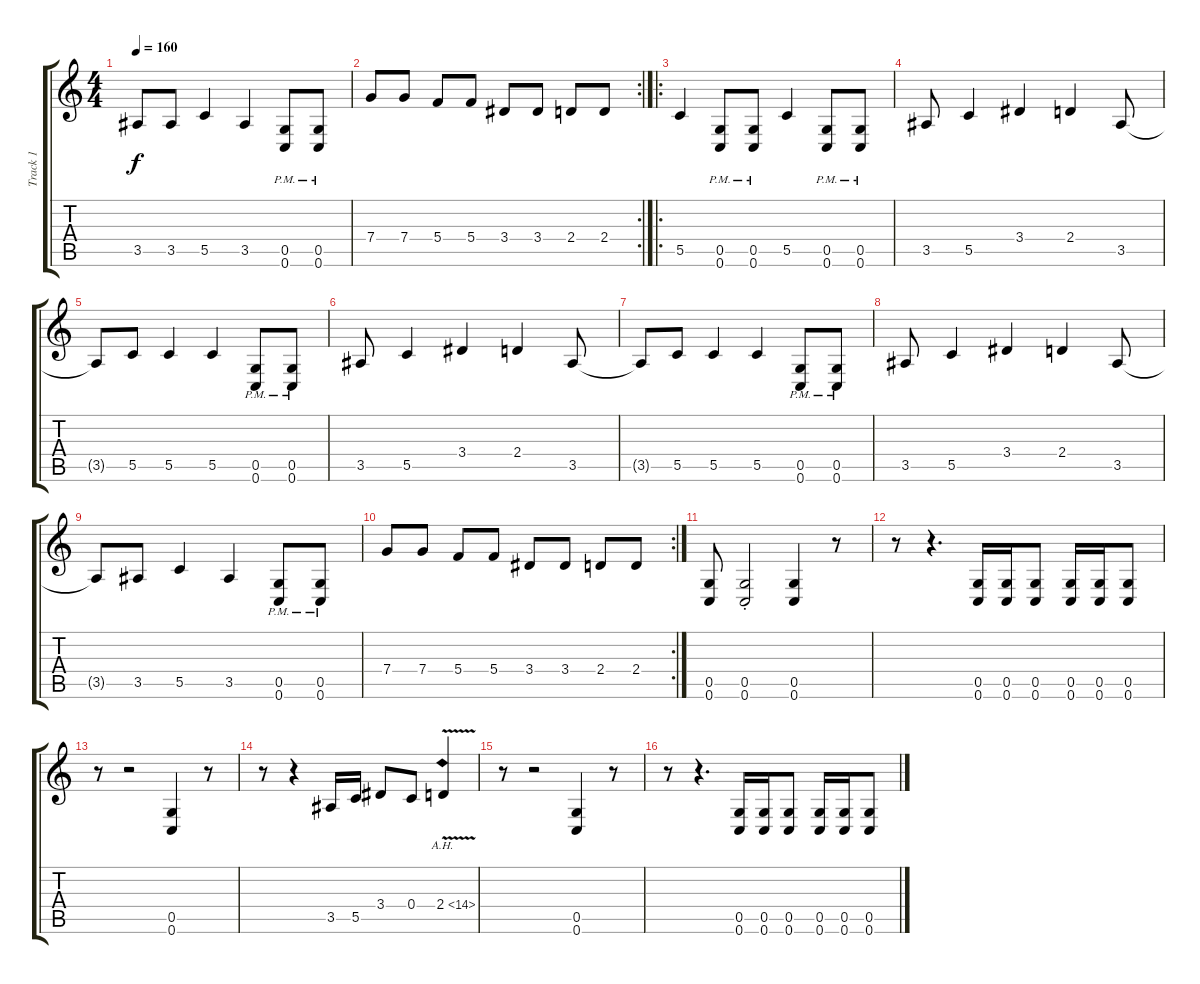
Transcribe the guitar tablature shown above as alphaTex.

\track ("Track 1" "Track 1") {instrument distortionguitar}
\staff {score tabs}
\tuning (D4 A3 F3 C3 G2 C2) {hide}
\ts (4 4)
\tempo 160
\clef g2
\ks c
3.5{t}.8{dy f} 3.5.8 5.5.4 3.5.4 (0.5{pm} 0.6{pm}).8 (0.5{pm} 0.6{pm}).8 |
\rc 2
7.4.8 7.4.8 5.4.8 5.4.8 3.4.8 3.4.8 2.4.8 2.4.8 |
\ro
5.5.4 (0.5{pm} 0.6{pm}).8 (0.5{pm} 0.6{pm}).8 5.5.4 (0.5{pm} 0.6{pm}).8 (0.5{pm} 0.6{pm}).8 |
3.5.8 5.5.4 3.4.4 2.4.4 3.5.8 |
3.5{t}.8 5.5.8 5.5.4 5.5.4 (0.5{pm} 0.6{pm}).8 (0.5{pm} 0.6{pm}).8 |
3.5.8 5.5.4 3.4.4 2.4.4 3.5.8 |
3.5{t}.8 5.5.8 5.5.4 5.5.4 (0.5{pm} 0.6{pm}).8 (0.5{pm} 0.6{pm}).8 |
3.5.8 5.5.4 3.4.4 2.4.4 3.5.8 |
3.5{t}.8 3.5.8 5.5.4 3.5.4 (0.5{pm} 0.6{pm}).8 (0.5{pm} 0.6{pm}).8 |
\rc 2
7.4.8 7.4.8 5.4.8 5.4.8 3.4.8 3.4.8 2.4.8 2.4.8 |
(0.5 0.6).8 (0.5{st} 0.6{st}).2 (0.5 0.6).4 r.8 |
r.8 r.4{d} (0.5 0.6).16 (0.5 0.6).16 (0.5 0.6).8 (0.5 0.6).16 (0.5 0.6).16 (0.5 0.6).8 |
r.8 r.2 (0.5 0.6).4 r.8 |
r.8 r.4 3.5.16 5.5.16 3.4.8 0.4.8 2.4{ah 12 v}.4 |
r.8 r.2 (0.5 0.6).4 r.8 |
r.8 r.4{d} (0.5 0.6).16 (0.5 0.6).16 (0.5 0.6).8 (0.5 0.6).16 (0.5 0.6).16 (0.5 0.6).8
